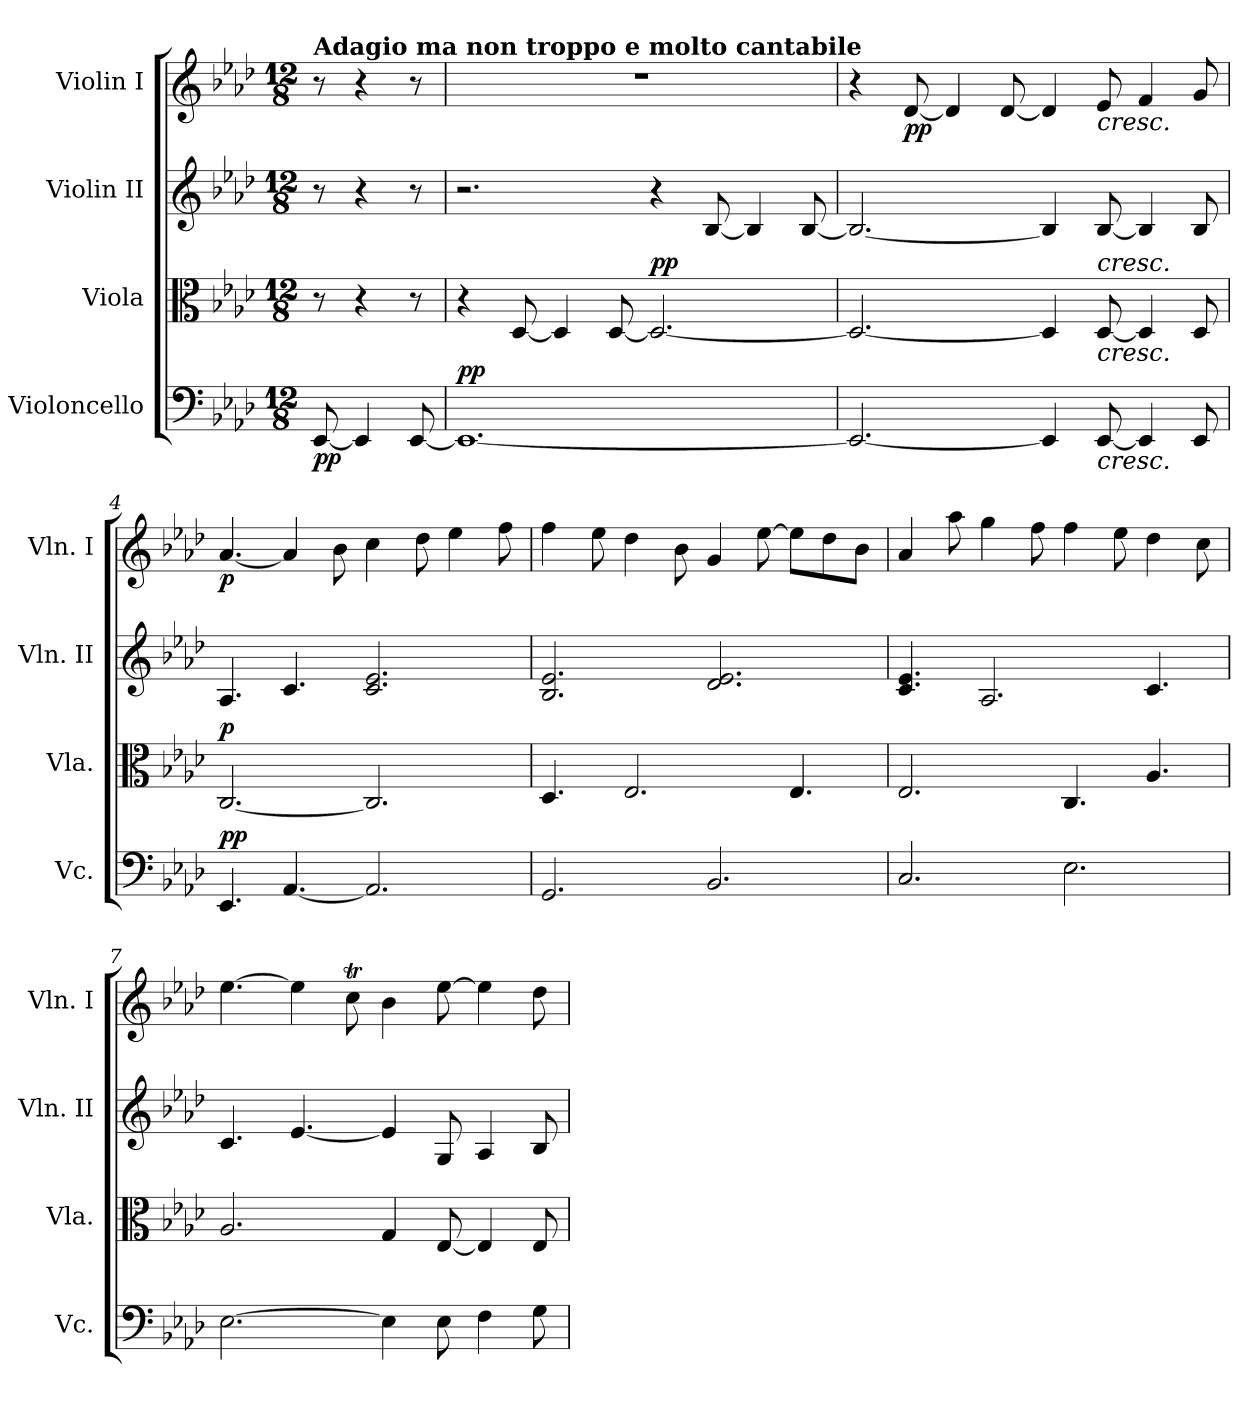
**kern	**dynam	**kern	**dynam	**kern	**kern	**dynam
*part4	*part4	*part3	*part3	*part2	*part1	*part1
*staff4	*staff4	*staff3	*staff3	*staff2	*staff1	*staff1
*I"Violoncello	*	*I"Viola	*	*I"Violin II	*I"Violin I	*
*I'Vc.	*	*I'Vla.	*	*I'Vln. II	*I'Vln. I	*
*clefF4	*	*clefC3	*	*clefG2	*clefG2	*
*k[b-e-a-d-]	*	*k[b-e-a-d-]	*	*k[b-e-a-d-]	*k[b-e-a-d-]	*
*A-:	*	*A-:	*	*A-:	*A-:	*
*M12/8	*	*M12/8	*	*M12/8	*M12/8	*
*MM60	*	*MM60	*	*MM60	*MM60	*
=1	=1	=1	=1	=1	=1	=1
!	!	!	!	!	!LO:TX:a:B:t=Adagio ma non troppo e molto cantabile	!
!	!LO:DY:b	!	!	!	!	!
[8EE-/	pp	8r	.	8r	8r	.
4EE-/]	.	4r	.	4r	4r	.
[8EE-/	.	8r	.	8r	8r	.
=2	=2	=2	=2	=2	=2	=2
!	!LO:DY:a	!	!	!	!	!
1.EE-_	pp	4r	.	2.r	1.r	.
.	.	[8D-/	.	.	.	.
.	.	4D-/]	.	.	.	.
.	.	[8D-/	.	.	.	.
!	!	!	!LO:DY:a	!	!	!
.	.	2.D-/_	pp	4r	.	.
.	.	.	.	[8B-/	.	.
.	.	.	.	4B-/]	.	.
.	.	.	.	[8B-/	.	.
=3	=3	=3	=3	=3	=3	=3
2.EE-/_	.	2.D-/_	.	2.B-/_	4r	.
!	!	!	!	!	!	!LO:DY:b
.	.	.	.	.	[8d-/	pp
.	.	.	.	.	4d-/]	.
.	.	.	.	.	[8d-/	.
4EE-/]	.	4D-/]	.	4B-/]	4d-/]	.
!	!	!	!	!	!LO:TX:b:i:t=cresc.	!
!	!	!LO:TX:b:i:t=cresc.	!	!	!	!
!	!	!LO:TX:a:i:t=cresc.	!	!	!	!
!LO:TX:b:i:t=cresc.	!	!	!	!	!	!
[8EE-/	.	[8D-/	.	[8B-/	8e-/	.
4EE-/]	.	4D-/]	.	4B-/]	4f/	.
8EE-/	.	8D-/	.	8B-/	8g/	.
=4	=4	=4	=4	=4	=4	=4
!	!LO:DY:b	!	!	!	!	!
!	!LO:DY:n=1:a	!	!LO:DY:a	!	!	!LO:DY:b
4.EE-/	p p	[2.C/	p	4.A-/	[4.a-/	p
[4.AA-/	.	.	.	4.c/	4a-/]	.
.	.	.	.	.	8b-\	.
2.AA-/]	.	2.C/]	.	2.c/ 2.e-/	4cc\	.
.	.	.	.	.	8dd-\	.
.	.	.	.	.	4ee-\	.
.	.	.	.	.	8ff\	.
!!LO:LB:g=z
=5	=5	=5	=5	=5	=5	=5
2.GG/	.	4.D-/	.	2.B-/ 2.e-/	4ff\	.
.	.	.	.	.	8ee-\	.
.	.	2.E-/	.	.	4dd-\	.
.	.	.	.	.	8b-\	.
2.BB-/	.	.	.	2.d-/ 2.e-/	4g/	.
.	.	.	.	.	[8ee-\	.
.	.	4.E-/	.	.	8ee-\L]	.
.	.	.	.	.	8dd-\	.
.	.	.	.	.	8b-\J	.
=6	=6	=6	=6	=6	=6	=6
2.C/	.	2.E-/	.	4.c/ 4.e-/	4a-/	.
.	.	.	.	.	8aa-\	.
.	.	.	.	2.A-/	4gg\	.
.	.	.	.	.	8ff\	.
2.E-\	.	4.C/	.	.	4ff\	.
.	.	.	.	.	8ee-\	.
.	.	4.A-/	.	4.c/	4dd-\	.
.	.	.	.	.	8cc\	.
=7	=7	=7	=7	=7	=7	=7
[2.E-\	.	2.A-/	.	4.c/	[4.ee-\	.
.	.	.	.	[4.e-/	4ee-\]	.
.	.	.	.	.	8cct\	.
4E-\]	.	4G/	.	4e-/]	4b-\	.
8E-\	.	[8E-/	.	8G/	[8ee-\	.
4F\	.	4E-/]	.	4A-/	4ee-\]	.
8G\	.	8E-/	.	8B-/	8dd-\	.
=	=	=	=	=	=	=
*-	*-	*-	*-	*-	*-	*-
